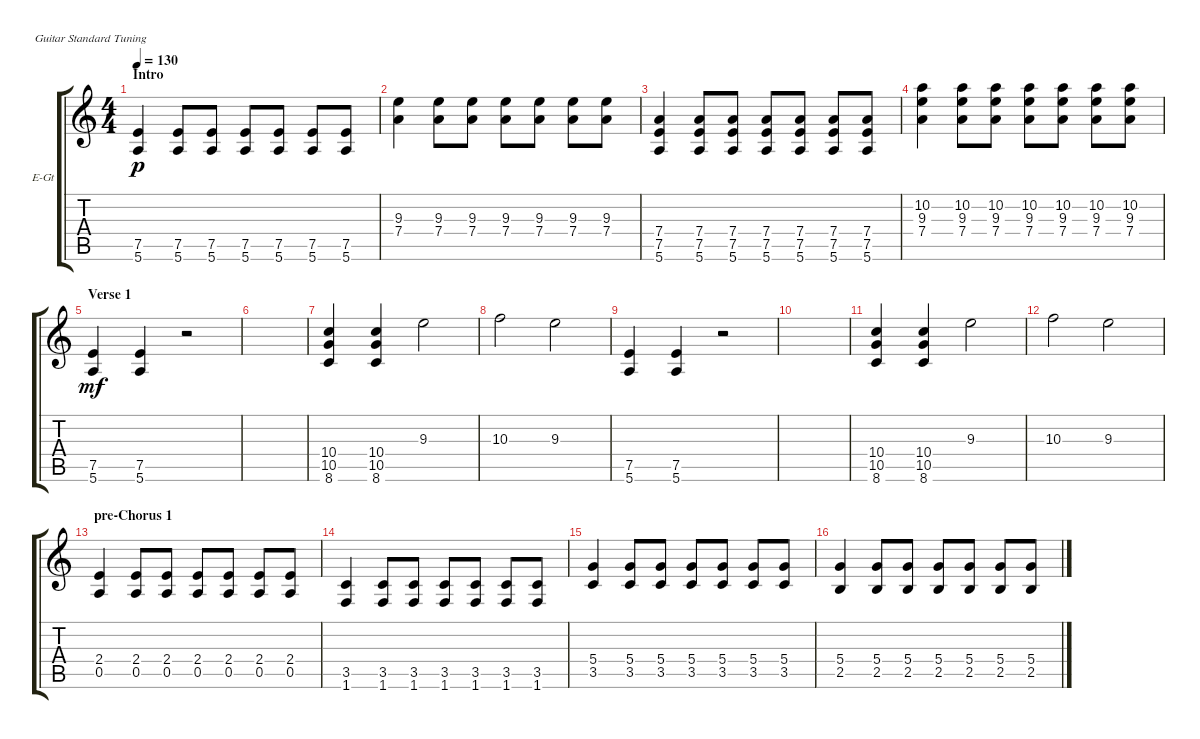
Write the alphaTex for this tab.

\defaultSystemsLayout 4
\bracketExtendMode groupsimilarinstruments
\firstSystemTrackNameOrientation horizontal
\otherSystemsTrackNameOrientation horizontal
\track ("dist. Gtr. 1" "E-Gt") {instrument distortionguitar}
\staff {score tabs}
\tuning (E4 B3 G3 D3 A2 E2)
\ts (4 4)
\section ("" "Intro")
\tempo 130
\clef g2
\ks c
(5.6 7.5).4{dy p instrument distortionguitar} (7.5 5.6).8 (5.6 7.5).8 (5.6 7.5).8 (5.6 7.5).8 (7.5 5.6).8 (5.6 7.5).8 |
(9.3 7.4).4 (7.4 9.3).8 (9.3 7.4).8 (7.4 9.3).8 (9.3 7.4).8 (9.3 7.4).8 (9.3 7.4).8 |
(5.6 7.5 7.4).4 (7.4 7.5 5.6).8 (5.6 7.5 7.4).8 (5.6 7.4 7.5).8 (5.6 7.5 7.4).8 (7.4 7.5 5.6).8 (5.6 7.5 7.4).8 |
(7.4 9.3 10.2).4 (7.4 9.3 10.2).8 (10.2 9.3 7.4).8 (7.4 9.3 10.2).8 (9.3 7.4 10.2).8 (9.3 7.4 10.2).8 (9.3 7.4 10.2).8 |
\section ("" "Verse 1")
(5.6 7.5).4{dy mf} (7.5 5.6).4 r.2 |
|
(10.5 10.4 8.6).4 (10.5 10.4 8.6).4 9.3.2 |
10.3.2 9.3.2 |
(5.6 7.5).4 (7.5 5.6).4 r.2 |
|
(10.5 10.4 8.6).4 (10.5 10.4 8.6).4 9.3.2 |
10.3.2 9.3.2 |
\section ("" "pre-Chorus 1")
(0.5 2.4).4 (0.5 2.4).8 (0.5 2.4).8 (0.5 2.4).8 (0.5 2.4).8 (0.5 2.4).8 (0.5 2.4).8 |
(1.6 3.5).4 (3.5 1.6).8 (3.5 1.6).8 (3.5 1.6).8 (3.5 1.6).8 (3.5 1.6).8 (3.5 1.6).8 |
(3.5 5.4).4 (3.5 5.4).8 (3.5 5.4).8 (3.5 5.4).8 (3.5 5.4).8 (3.5 5.4).8 (3.5 5.4).8 |
(2.5 5.4).4 (2.5 5.4).8 (2.5 5.4).8 (2.5 5.4).8 (2.5 5.4).8 (2.5 5.4).8 (2.5 5.4).8
